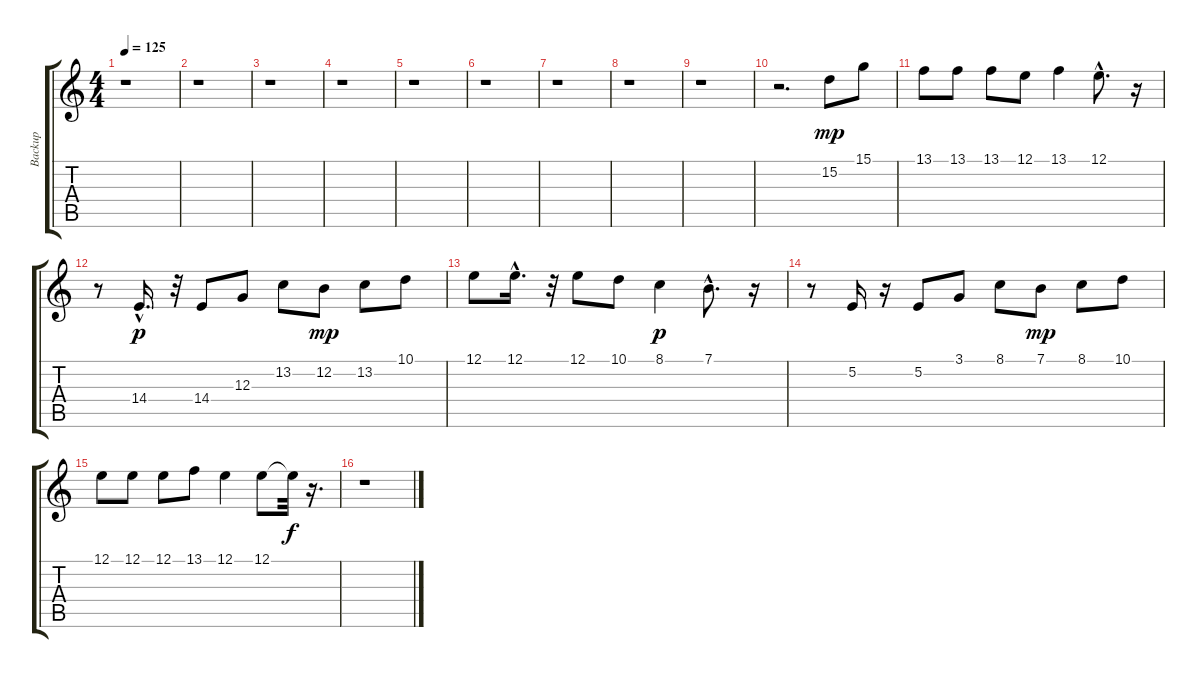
\track ("Backup" "Backup") {instrument synthvoice}
\staff {score tabs}
\tuning (E4 B3 G3 D3 A2 E2) {hide}
\ts (4 4)
\tempo 125
\clef g2
\ks c
r.1{dy mp} |
r.1 |
r.1 |
r.1 |
r.1 |
r.1 |
r.1 |
r.1 |
r.1 |
r.2{d} 15.2.8 15.1.8{volume 11} |
13.1.8{volume 12} 13.1.8 13.1.8 12.1.8 13.1.4{volume 11} 12.1{hac}.8{d volume 11} r.16 |
r.8 14.4{hac}.16{d dy p volume 11} r.32 14.4.8{volume 12} 12.3.8 13.2.8 12.2.8{dy mp} 13.2.8 10.1.8 |
12.1.8{volume 12} 12.1{hac}.16{d volume 12} r.32 12.1.8 10.1.8 8.1.4{dy p volume 11} 7.1{hac}.8{d volume 11} r.16 |
r.8 5.2.16{volume 12} r.16 5.2.8{volume 12} 3.1.8 8.1.8{volume 11} 7.1.8{dy mp volume 12} 8.1.8 10.1.8 |
12.1.8 12.1.8 12.1.8 13.1.8 12.1.4{volume 11} 12.1.8{volume 11} 12.1{t}.32{dy f} r.16{d} |
r.1
